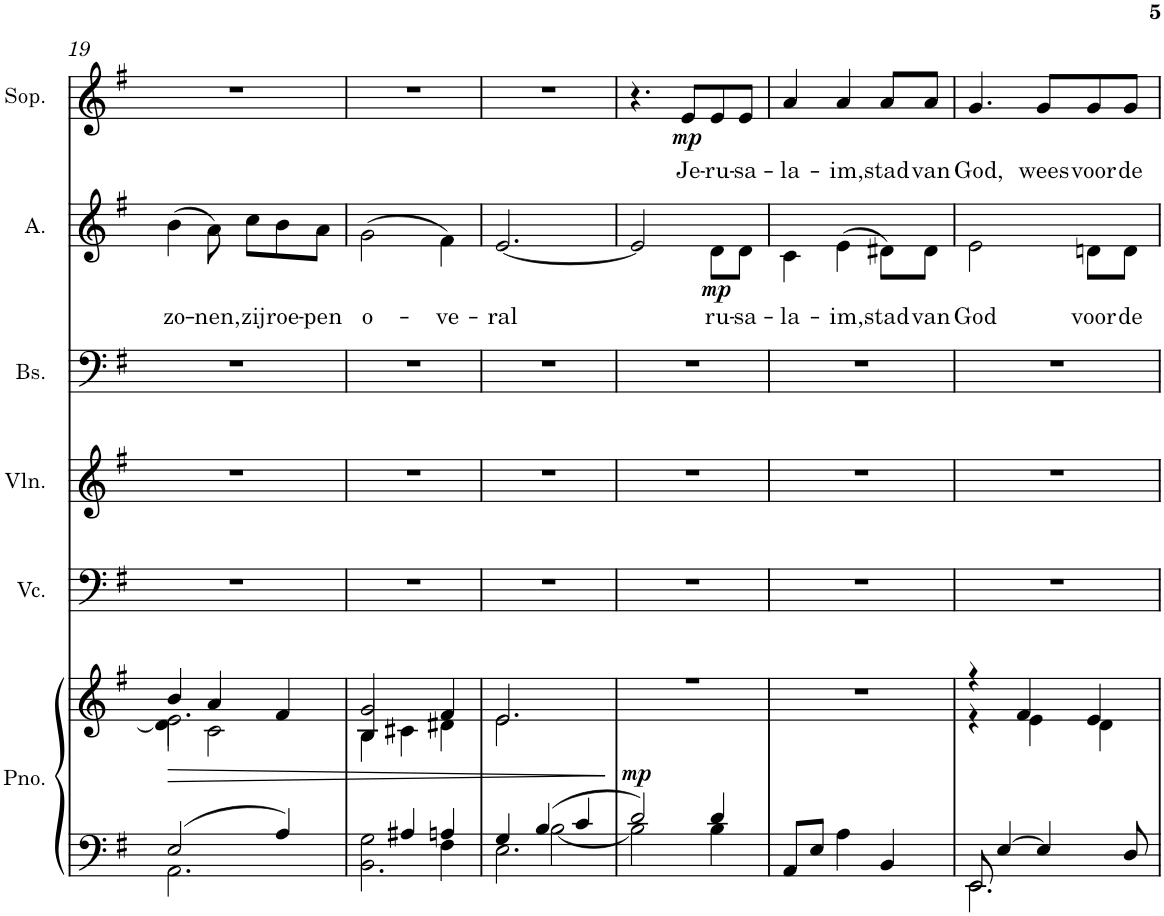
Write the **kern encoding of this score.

**kern	**kern	**dynam	**kern	**kern	**kern	**kern	**text	**dynam	**kern	**text	**dynam
*part6	*part6	*part6	*part5	*part4	*part3	*part2	*part2	*part2	*part1	*part1	*part1
*staff7	*staff6	*staff6/7	*staff5	*staff4	*staff3	*staff2	*staff2	*staff2	*staff1	*staff1	*staff1
*I"Piano	*	*	*I"Violoncello	*I"Violin	*I"Bas	*I"Alt	*	*	*I"Sopraan	*	*
*I'Pno.	*	*	*I'Vc.	*I'Vln.	*I'Bs.	*I'A.	*	*	*I'Sop.	*	*
!!LO:PB:g=z
*clefF4	*clefG2	*	*clefF4	*clefG2	*clefF4	*clefG2	*	*	*clefG2	*	*
*k[f#]	*k[f#]	*	*k[f#]	*k[f#]	*k[f#]	*k[f#]	*	*	*k[f#]	*	*
*M3/4	*M3/4	*	*M3/4	*M3/4	*M3/4	*M3/4	*	*	*M3/4	*	*
=19	=19	=19	=19	=19	=19	=19	=19	=19	=19	=19	=19
*^	*	*	*	*	*	*	*	*	*	*	*
!	!	!	!LO:HP:b	!	!	!	!	!LO:LY:b	!	!	!	!
*	*	*^	*	*	*	*	*	*	*	*	*	*
*	*	*	*^	*	*	*	*	*	*	*	*	*	*
2E/	2.AA\	4b/	2.e\]	4d\	>	2.r	2.r	2.r	(>4b\	zo-	.	2.r	.	.
!	!	!	!	!	!	!	!	!	!	!LO:LY:b	!	!	!	!
.	.	4a/	.	2c\	.	.	.	.	8a\)	-nen,	.	.	.	.
!	!	!	!	!	!	!	!	!	!	!LO:LY:b	!	!	!	!
.	.	.	.	.	.	.	.	.	8cc\L	zij	.	.	.	.
!	!	!	!	!	!	!	!	!	!	!LO:LY:b	!	!	!	!
4A/	.	4f#/	.	.	.	.	.	.	8b\	roe-	.	.	.	.
!	!	!	!	!	!	!	!	!	!	!LO:LY:b	!	!	!	!
.	.	.	.	.	.	.	.	.	8a\J	-pen	.	.	.	.
=20	=20	=20	=20	=20	=20	=20	=20	=20	=20	=20	=20	=20	=20	=20
*	*^	*	*	*	*	*	*	*	*	*	*	*	*	*
!	!	!	!	!	!	!	!	!	!	!	!LO:LY:b	!	!	!	!
4ryy	2G\	2.BB\	2g/	4B\	4B/	.	2.r	2.r	2.r	(>2g\	o-	.	2.r	.	.
4A#X/	.	.	.	4c#X\	2ryy	.	.	.	.	.	.	.	.	.	.
!	!	!	!	!	!	!	!	!	!	!	!LO:LY:b	!	!	!	!
4An/	4F#\	.	4f#/	4d#X\	.	.	.	.	.	4f#\)	-ve-	.	.	.	.
*	*	*	*	*v	*v	*	*	*	*	*	*	*	*	*	*
=21	=21	=21	=21	=21	=21	=21	=21	=21	=21	=21	=21	=21	=21	=21
!	!	!	!	!	!	!	!	!	!	!LO:LY:b	!	!	!	!
4G/	4ryy	2.E\	2.e/	2.e\	.	2.r	2.r	2.r	[2.e/	-ral	.	2.r	.	.
4B/	[2B\	.	.	.	.	.	.	.	.	.	.	.	.	.
4c/	.	.	.	.	.	.	.	.	.	.	.	.	.	.
*v	*v	*v	*	*	*	*	*	*	*	*	*	*	*	*
*	*v	*v	*	*	*	*	*	*	*	*	*	*
.	.	]	.	.	.	.	.	.	.	.	.
=22	=22	=22	=22	=22	=22	=22	=22	=22	=22	=22	=22
*^	*	*	*	*	*	*	*	*	*	*	*
!	!	!	!LO:DY:b	!	!	!	!	!	!	!	!	!
2d/	2B\]	2.r	mp	2.r	2.r	2.r	2e/]	.	.	4.r	.	.
!	!	!	!	!	!	!	!	!	!	!	!LO:LY:b	!LO:DY:b
.	.	.	.	.	.	.	.	.	.	8e/L	Je-	mp
!	!	!	!	!	!	!	!	!LO:LY:b	!LO:DY:b	!	!LO:LY:b	!
4d/	4B\	.	.	.	.	.	8d\L	ru-	mp	8e/	-ru-	.
!	!	!	!	!	!	!	!	!LO:LY:b	!	!	!LO:LY:b	!
.	.	.	.	.	.	.	8d\J	-sa-	.	8e/J	-sa-	.
*v	*v	*	*	*	*	*	*	*	*	*	*	*
=23	=23	=23	=23	=23	=23	=23	=23	=23	=23	=23	=23
!	!	!	!	!	!	!	!LO:LY:b	!	!	!LO:LY:b	!
8AA/L	2.r	.	2.r	2.r	2.r	4c\	-la-	.	4a/	-la-	.
8E/J	.	.	.	.	.	.	.	.	.	.	.
!	!	!	!	!	!	!	!LO:LY:b	!	!	!LO:LY:b	!
4A\	.	.	.	.	.	(>4e\	-im,	.	4a/	-im,	.
!	!	!	!	!	!	!	!LO:LY:b	!	!	!LO:LY:b	!
4BB/	.	.	.	.	.	8d#X\L)	stad	.	8a/L	stad	.
!	!	!	!	!	!	!	!LO:LY:b	!	!	!LO:LY:b	!
.	.	.	.	.	.	8d#\J	van	.	8a/J	van	.
=24	=24	=24	=24	=24	=24	=24	=24	=24	=24	=24	=24
!LO:N:head=open	!	!	!	!	!	!	!LO:LY:b	!	!	!LO:LY:b	!
*^	*^	*	*	*	*	*	*	*	*	*	*
8EE/	2.EE\	4r	4r	.	2.r	2.r	2.r	2e\	God	.	4.g/	God,	.
[4E/	.	.	.	.	.	.	.	.	.	.	.	.	.
.	.	4f#/	4e\	.	.	.	.	.	.	.	.	.	.
!	!	!	!	!	!	!	!	!	!	!	!	!LO:LY:b	!
4E/]	.	.	.	.	.	.	.	.	.	.	8g/L	wees	.
!	!	!	!	!	!	!	!	!	!LO:LY:b	!	!	!LO:LY:b	!
.	.	4e/	4d\	.	.	.	.	8dn\L	voor	.	8g/	voor	.
!	!	!	!	!	!	!	!	!	!LO:LY:b	!	!	!LO:LY:b	!
8D/	.	.	.	.	.	.	.	8d\J	de	.	8g/J	de	.
*v	*v	*	*	*	*	*	*	*	*	*	*	*	*
*	*v	*v	*	*	*	*	*	*	*	*	*	*
=	=	=	=	=	=	=	=	=	=	=	=
*-	*-	*-	*-	*-	*-	*-	*-	*-	*-	*-	*-
